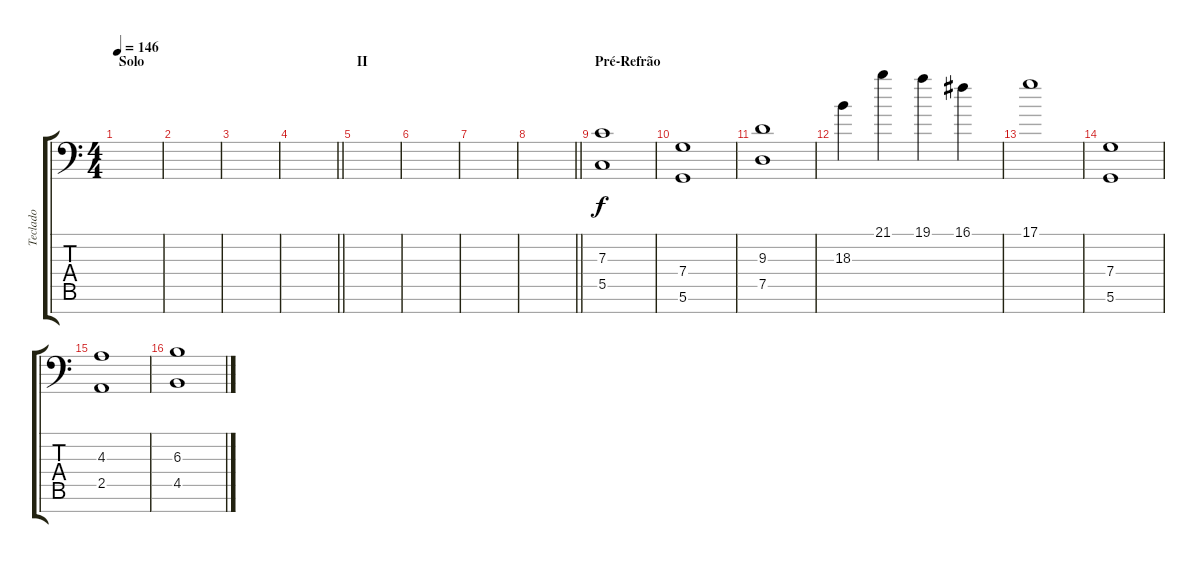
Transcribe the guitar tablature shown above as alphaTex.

\track ("Teclado" "Teclado") {instrument tremolostrings}
\staff {score tabs}
\tuning (D4 A3 F3 C3 G2 D2 A1) {hide}
\ts (4 4)
\section ("" "Solo")
\tempo 146
\clef f4
\ks c
|
|
|
\barLineRight lightlight
|
\section ("" "II")
|
|
|
\barLineRight lightlight
|
\section ("" "Pré-Refrão")
(7.3 5.5).1{volume 13 instrument tremolostrings} |
(7.4 5.6).1 |
(9.3 7.5).1 |
18.3.4 21.1.4 19.1.4 16.1.4 |
17.1.1 |
(7.4 5.6).1 |
(4.3 2.5).1 |
(6.3 4.5).1
